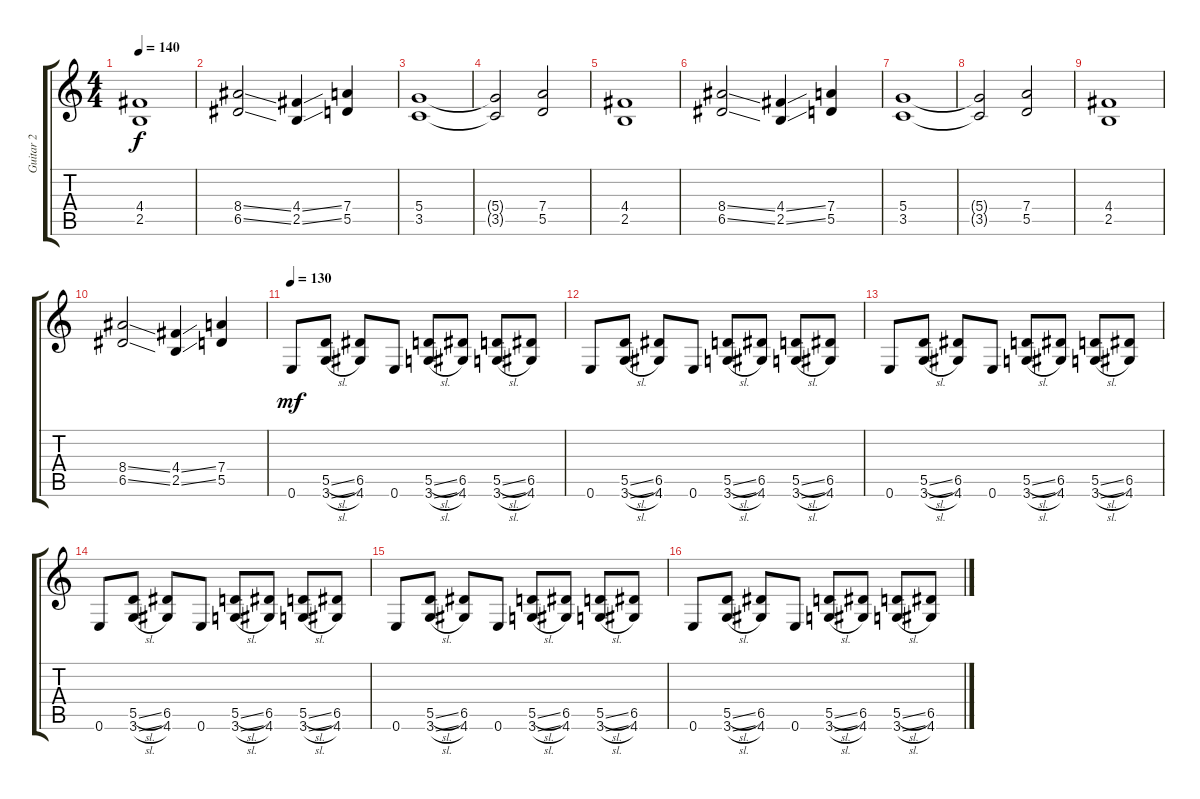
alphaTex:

\track ("Guitar 2" "Guitar 2") {instrument distortionguitar}
\staff {score tabs}
\tuning (E4 B3 G3 D3 A2 E2) {hide}
\ts (4 4)
\tempo 140
\clef g2
\ks c
(4.4 2.5).1{dy f} |
(8.4{ss} 6.5{ss}).2 (4.4{ss} 2.5{ss}).4 (7.4 5.5).4 |
(5.4 3.5).1 |
(5.4{t} 3.5{t}).2 (7.4 5.5).2 |
(4.4 2.5).1 |
(8.4{ss} 6.5{ss}).2 (4.4{ss} 2.5{ss}).4 (7.4 5.5).4 |
(5.4 3.5).1 |
(5.4{t} 3.5{t}).2 (7.4 5.5).2 |
(4.4 2.5).1 |
(8.4{ss} 6.5{ss}).2 (4.4{ss} 2.5{ss}).4 (7.4 5.5).4 |
\tempo 130
0.6.8{dy mf} (5.5{sl} 3.6{sl}).8 (6.5 4.6).8 0.6.8 (5.5{sl} 3.6{sl}).8 (6.5 4.6).8 (5.5{sl} 3.6{sl}).8 (6.5 4.6).8 |
0.6.8 (5.5{sl} 3.6{sl}).8 (6.5 4.6).8 0.6.8 (5.5{sl} 3.6{sl}).8 (6.5 4.6).8 (5.5{sl} 3.6{sl}).8 (6.5 4.6).8 |
0.6.8 (5.5{sl} 3.6{sl}).8 (6.5 4.6).8 0.6.8 (5.5{sl} 3.6{sl}).8 (6.5 4.6).8 (5.5{sl} 3.6{sl}).8 (6.5 4.6).8 |
0.6.8 (5.5{sl} 3.6{sl}).8 (6.5 4.6).8 0.6.8 (5.5{sl} 3.6{sl}).8 (6.5 4.6).8 (5.5{sl} 3.6{sl}).8 (6.5 4.6).8 |
0.6.8 (5.5{sl} 3.6{sl}).8 (6.5 4.6).8 0.6.8 (5.5{sl} 3.6{sl}).8 (6.5 4.6).8 (5.5{sl} 3.6{sl}).8 (6.5 4.6).8 |
0.6.8 (5.5{sl} 3.6{sl}).8 (6.5 4.6).8 0.6.8 (5.5{sl} 3.6{sl}).8 (6.5 4.6).8 (5.5{sl} 3.6{sl}).8 (6.5 4.6).8
